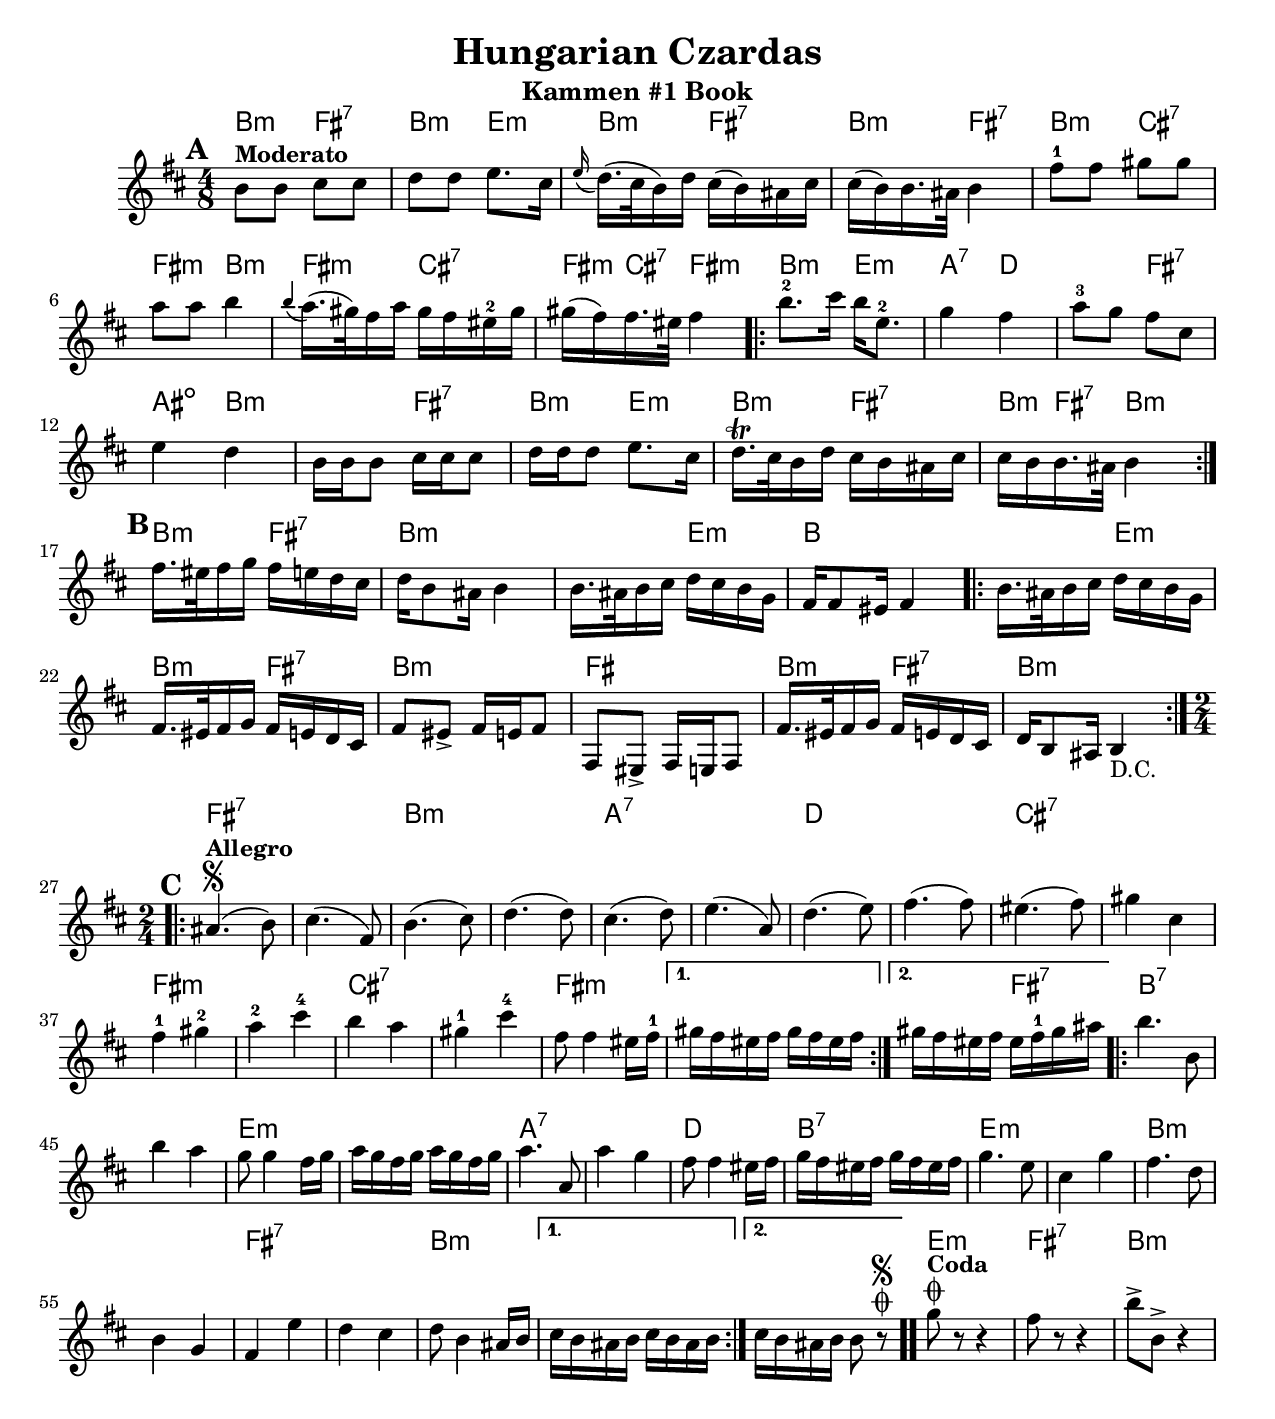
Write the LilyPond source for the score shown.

\version "2.18.0"
\include "english.ly"
\paper{
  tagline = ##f
  print-all-headers = ##t
  #(set-paper-size "letter")
}
date = #(strftime "%d-%m-%Y" (localtime (current-time)))

%\markup{ \italic{ " Updated " \date  }  }

%\markup{ Got something to say? }

global = {
  \clef treble
  \key b \minor
  \time 4/8
  \set Score.markFormatter = #format-mark-box-alphabet
}

%#################################### Melody ########################
melody = \relative c'' {
  \global
  %\partial 16*3 a16 d f   %lead in notes
  \mark \default
  b8^\markup{\bold"Moderato" } b cs cs
  d8 d e8. cs16
  \grace e (d16.) (cs32 b16) d cs (b) as cs|
  cs16(b) b16. as32 b4|

  fs'8 -1 fs gs gs8|
  a8 a  b4
  \grace b(a16.)(gs32)fs16 a gs fs es -2 gs
  gs16 (fs) fs16. es32 fs4|

  %\alternative { { }{ } }

  \repeat volta 2{
    %\mark \default
    b8.-2 cs16 b e,8. -2
    g4 fs
    a8-3 g fs cs
    e4 d|

    b16 b b8 cs16 cs cs8|
    d16 d d8 e8. cs16
    d16. \trill cs32 b16 d cs b as cs
    cs16 b b16. as32 b4
  }
  \break

  \mark \default
  fs'16. es32 fs16 g fs e d cs
  d16 b8 as16 b4|
  b16. as32 b16 cs d cs b g
  fs16 fs8 es16 fs4|

  \repeat volta 2{
    b16. as32 b16 cs d cs b g|
    fs16. es32 fs16 g fs e d cs
    fs8 es -> fs16 e fs8|
    fs,8 es -> fs16 e fs8|
    fs'16. es32 fs16 g fs e d cs
    d16 b8 as16 b4_"D.C."
  }
  %Trio
  \break
  \repeat volta 2{
    \mark \default
    \time 2/4
    as'4. \segno ^\markup{\bold "Allegro" } (b8)
    cs4.(fs,8)
    b4.(cs8)
    d4.(d8)
    cs4.(d8)
    e4.( a,8)
    d4.(e8)
    fs4.(fs8)
    es4.(fs8)
    gs4 cs,
    fs4-1 gs-2
    a4-2 cs-4
    b4 a
    gs4-1 cs-4
    fs,8 fs4 es16 fs-1
  }
  \alternative {
    {gs16 fs es fs gs fs es fs }
    {gs16 fs es fs es fs-1 gs as }
  }

  \repeat volta 2{
    b4. b,8
    b'4 a
    g8 g4 fs16 g
    a16 g fs g a g fs g|
    a4. a,8
    a'4 g
    fs8 fs4 es16 fs|
    g16 fs es fs g fs es fs|
    g4. e8
    cs4 g'
    fs4. d8
    b4 g
    fs4 e'
    d4 cs
    d8 b4 as16 b

  }
  \alternative {
    {cs16 b as b cs b as b }
    {cs16 b as b b8 r\coda \segno }
  }
  \bar ".."

  g'8\coda ^\markup{\bold"Coda"} r r4
  fs8 r r4
  b8-> b,-> r4

}

%################################# Lyrics #####################
%\addlyrics{  }
%################################# Chords #######################
harmonies = \chordmode {
  b4:m fs4:7
  b4:m e4:m
  b4:m fs4:7
  b4:m fs4:7
  b4:m cs4:7
  fs4:m b4:m
  fs4:m cs4:7
  fs8:m cs8:7 fs4:m
  %1st line
  b4:m e4:m
  a4:7 d4
  d4
  fs:7
  as4:dim b4:m
  b4:m
  fs4:7
  b4:m e4:m
  b4:m fs4:7
  b8:m fs8:7 b4:m
  %2
  b4:m fs4:7
  b4*3:m e4:m
  b4*3: e4:m
  b4:m fs4:7
  b2:m
  fs2
  b4:m fs4:7
  b2:m
  %2/4 section
  fs2*2:7
  b2*2:m
  a2*2:7
  d2*2
  cs2*2:7
  %
  fs2*2:m cs2*2:7
  fs4*5:m fs4:7
  %
  b2*2:7
  e2*2:m
  a2*2:7
  d2
  b2:7
  e2*2:m  %double check.. hard to read orig.
  b2*2:m fs2*2:7 b2*3:m
  %
  e2:m
  fs2:7
  b2:m
}

\score {
  <<
    \new ChordNames {
      \set chordChanges = ##t
      \harmonies
    }
    \new Staff

    \melody
  >>
  \header{
    title= "Hungarian Czardas"
    subtitle="Kammen #1 Book"
    composer= ""
    instrument =""
    arranger= ""
  }
  \layout{indent = 1.0\cm}
  \midi {
    \tempo 4 = 120

    % \midi { }
  }
}
%{
  % more verses:
  \markup{}
  \markup {
  \fill-line {
  \hspace #0.1 % distance from left margin
  \column {
  \line { "1."
  \column {
  ""
  }
  }
  \hspace #0.2 % vertical distance between verses
  \line { "2."
  \column {
  ""
  }
  }
  }
  \hspace #0.1  % horiz. distance between columns
  \column {
  \line { "3."
  \column {
  ""
  }
  }
  \hspace #0.2 % distance between verses
  \line { "4."
  \column {
  ""
  }
  }
  }
  \hspace #0.1 % distance to right margin
  }
  }

%}
